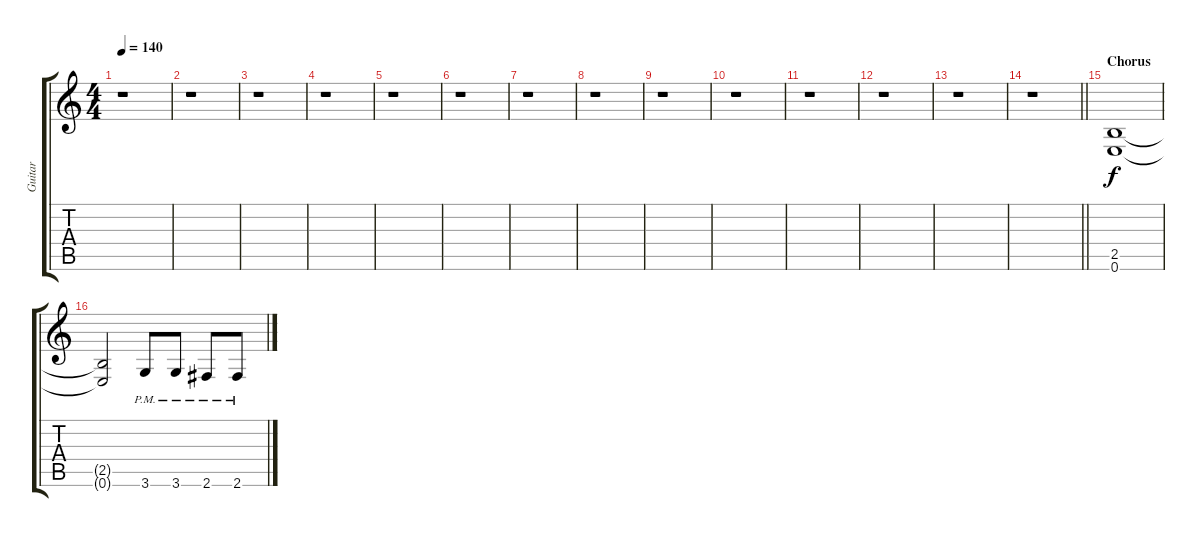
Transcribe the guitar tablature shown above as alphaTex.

\track ("Guitar" "Guitar") {instrument distortionguitar}
\staff {score tabs}
\tuning (E4 B3 G3 D3 A2 E2) {hide}
\ts (4 4)
\tempo 140
\clef g2
\ks c
r.1{dy f} |
r.1 |
r.1 |
r.1 |
r.1 |
r.1 |
r.1 |
r.1 |
r.1 |
r.1 |
r.1 |
r.1 |
r.1 |
\barLineRight lightlight
r.1 |
\section ("" "Chorus")
(2.5 0.6).1 |
(2.5{t} 0.6{t}).2 3.6{pm}.8 3.6{pm}.8 2.6{pm}.8 2.6{pm}.8
